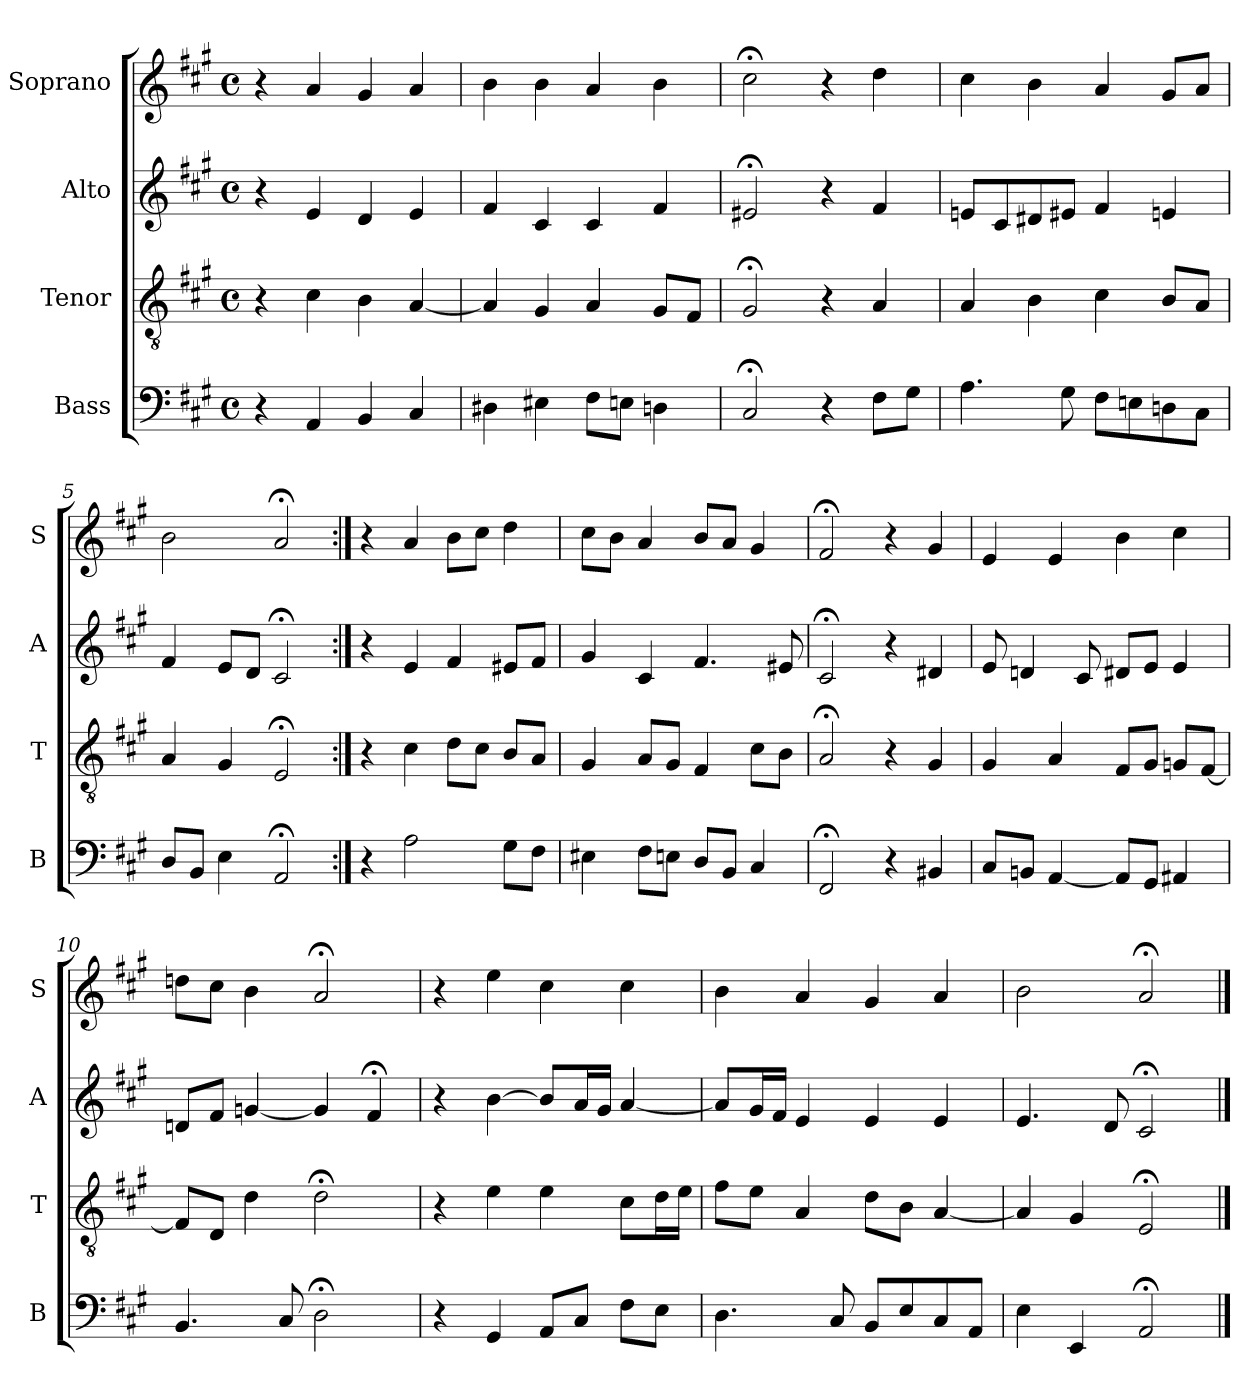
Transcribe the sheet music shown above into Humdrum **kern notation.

**kern	**kern	**kern	**kern
*part4	*part3	*part2	*part1
*staff4	*staff3	*staff2	*staff1
*I"Bass	*I"Tenor	*I"Alto	*I"Soprano
*I'B	*I'T	*I'A	*I'S
*clefF4	*clefGv2	*clefG2	*clefG2
*k[f#c#g#]	*k[f#c#g#]	*k[f#c#g#]	*k[f#c#g#]
*A:	*A:	*A:	*A:
*M4/4	*M4/4	*M4/4	*M4/4
*met(c)	*met(c)	*met(c)	*met(c)
*MM100	*MM100	*MM100	*MM100
=1	=1	=1	=1
4r	4r	4r	4r
4AA	4c#	4e	4a
4BB	4B	4d	4g#
4C#	[4A	4e	4a
=2	=2	=2	=2
4D#X	4A]	4f#	4b
4E#X	4G#	4c#	4b
8F#L	4A	4c#	4a
8EnJ	.	.	.
4Dn	8G#L	4f#	4b
.	8F#J	.	.
=3	=3	=3	=3
2C#;<	2G#;<	2e#X;<	2cc#;<
4r	4r	4r	4r
8F#L	4A	4f#	4dd
8G#J	.	.	.
=4	=4	=4	=4
4.A	4A	8enL	4cc#
.	.	8c#	.
.	4B	8d#X	4b
8G#	.	8e#XJ	.
8F#L	4c#	4f#	4a
8En	.	.	.
8Dn	8BL	4en	8g#L
8C#J	8AJ	.	8aJ
=5	=5	=5	=5
8DL	4A	4f#	2b
8BBJ	.	.	.
4E	4G#	8eL	.
.	.	8dJ	.
2AA;<	2E;<	2c#;<	2a;<
=6:|!	=6:|!	=6:|!	=6:|!
4r	4r	4r	4r
2A	4c#	4e	4a
.	8dL	4f#	8bL
.	8c#J	.	8cc#J
8G#L	8BL	8e#XL	4dd
8F#J	8AJ	8f#J	.
=7	=7	=7	=7
4E#X	4G#	4g#	8cc#L
.	.	.	8bJ
8F#L	8AL	4c#	4a
8EnJ	8G#J	.	.
8DL	4F#i	4.f#	8bL
8BBiJ	.	.	8aJ
4C#i	8c#iL	.	4g#
.	8BJ	8e#X	.
=8	=8	=8	=8
2FF#;<	2A;<	2c#;<	2f#;<
4r	4r	4r	4r
4BB#X	4G#	4d#X	4g#
=9	=9	=9	=9
8C#L	4G#	8e	4e
8BBnJ	.	4dn	.
[4AA	4A	.	4e
.	.	8c#	.
8AAL]	8F#L	8d#XL	4b
8GG#J	8G#J	8eJ	.
4AA#X	8GnL	4e	4cc#
.	[8F#J	.	.
=10	=10	=10	=10
4.BB	8F#L]	8dnL	8ddnL
.	8DJ	8f#J	8cc#J
.	4di	[4gn	4b
8C#	.	.	.
2D;<	2d;<i	4g]	2a;<i
.	.	4f#;<	.
=11	=11	=11	=11
4r	4r	4r	4r
4GG#	4ei	[4b	4eei
8AAL	4e	8bL]	4cc#
8C#J	.	16aL	.
.	.	16g#JJ	.
8F#L	8c#L	[4a	4cc#
8EJ	16dL	.	.
.	16eJJ	.	.
=12	=12	=12	=12
4.D	8f#L	8aL]	4b
.	8eJ	16g#L	.
.	.	16f#JJ	.
.	4A	4e	4a
8C#	.	.	.
8BBL	8dL	4e	4g#
8E	8BJ	.	.
8C#	[4A	4e	4a
8AAJ	.	.	.
=13	=13	=13	=13
4E	4A]	4.e	2b
4EE	4G#	.	.
.	.	8d	.
2AA;<	2E;<	2c#;<	2a;<
==	==	==	==
*-	*-	*-	*-
